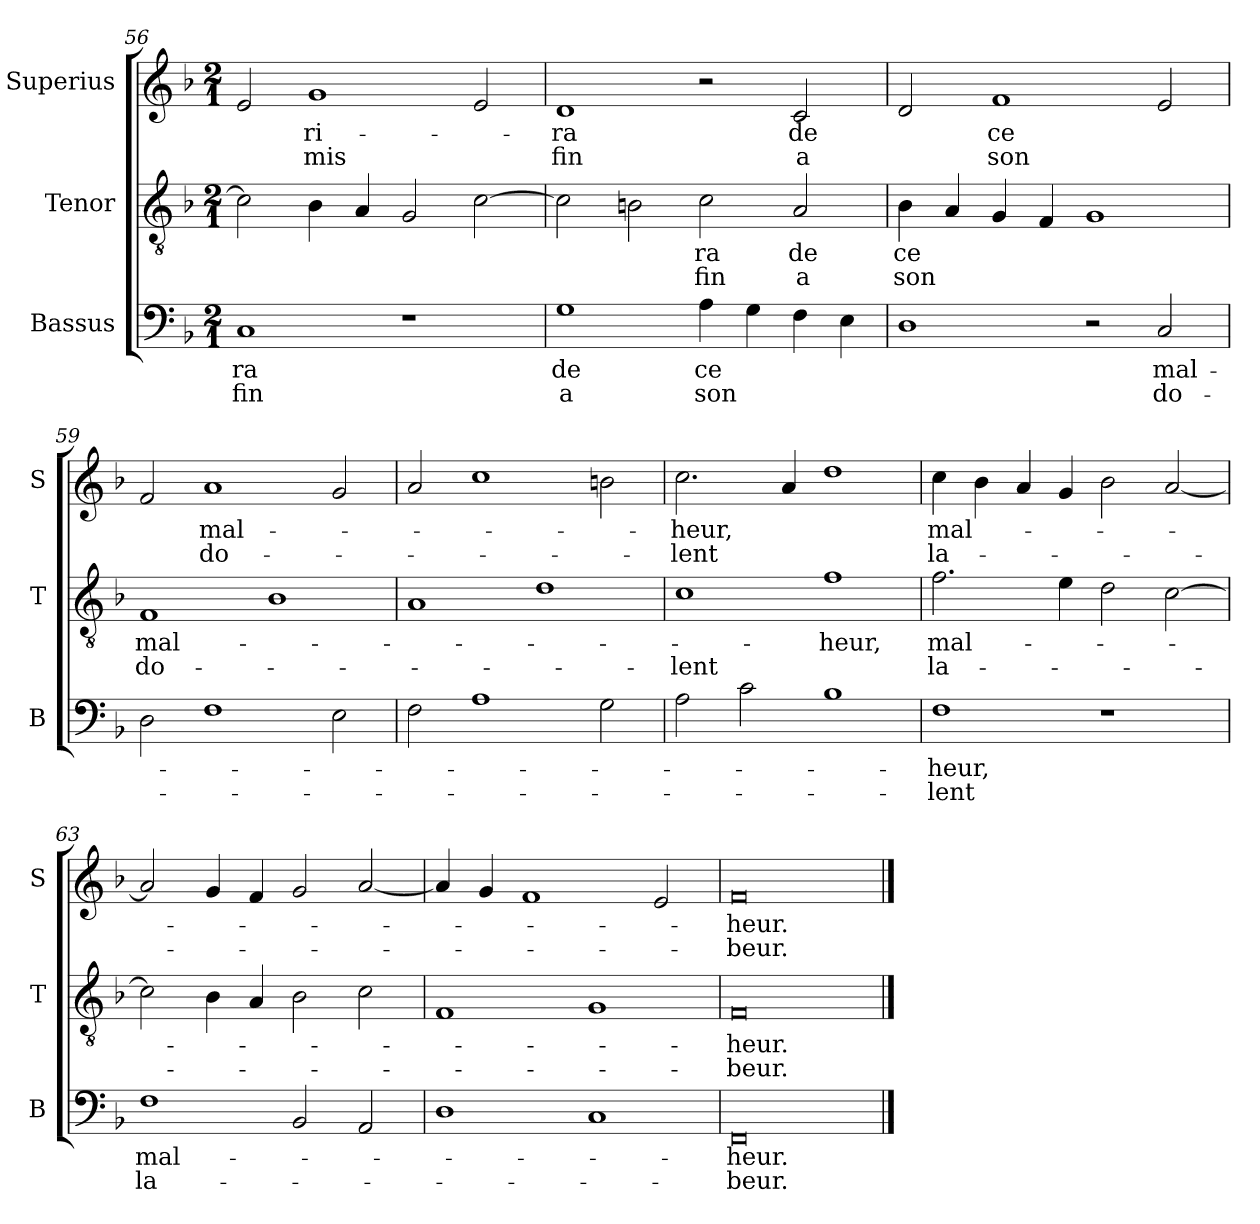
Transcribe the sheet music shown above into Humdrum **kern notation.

**kern	**text	**text	**kern	**text	**text	**kern	**text	**text
*part3	*part3	*part3	*part2	*part2	*part2	*part1	*part1	*part1
*staff3	*staff3	*staff3	*staff2	*staff2	*staff2	*staff1	*staff1	*staff1
*I"Bassus	*	*	*I"Tenor	*	*	*I"Superius	*	*
*I'B	*	*	*I'T	*	*	*I'S	*	*
*clefF4	*	*	*clefGv2	*	*	*clefG2	*	*
*k[b-]	*	*	*k[b-]	*	*	*k[b-]	*	*
*F:	*	*	*F:	*	*	*F:	*	*
*M2/1	*	*	*M2/1	*	*	*M2/1	*	*
=56	=56	=56	=56	=56	=56	=56	=56	=56
!	!LO:LY:i	!LO:LY:i	!	!	!	!	!	!
1C	-ra	fin	2c]	.	.	2e	.	.
!	!	!	!	!	!	!	!LO:LY:i	!LO:LY:i
.	.	.	4B-	.	.	1g	-ri-	mis
.	.	.	4A	.	.	.	.	.
1r	.	.	2G	.	.	.	.	.
.	.	.	[2c	.	.	2e	.	.
=57	=57	=57	=57	=57	=57	=57	=57	=57
!	!LO:LY:i	!LO:LY:i	!	!	!	!	!LO:LY:i	!LO:LY:i
1G	de	a	2c]	.	.	1d	-ra	fin
.	.	.	2Bn	.	.	.	.	.
!	!LO:LY:i	!LO:LY:i	!	!LO:LY:i	!LO:LY:i	!	!	!
4A	ce	son	2c	-ra	fin	2r	.	.
4G	.	.	.	.	.	.	.	.
!	!	!	!	!LO:LY:i	!LO:LY:i	!	!LO:LY:i	!LO:LY:i
4F	.	.	2A	de	a	2c	de	a
4E	.	.	.	.	.	.	.	.
=58	=58	=58	=58	=58	=58	=58	=58	=58
!	!	!	!	!LO:LY:i	!LO:LY:i	!	!	!
1D	.	.	4B-	ce	son	2d	.	.
.	.	.	4A	.	.	.	.	.
!	!	!	!	!	!	!	!LO:LY:i	!LO:LY:i
.	.	.	4G	.	.	1f	ce	son
.	.	.	4F	.	.	.	.	.
2r	.	.	1G	.	.	.	.	.
!	!LO:LY:i	!LO:LY:i	!	!	!	!	!	!
2C	mal-	do-	.	.	.	2e	.	.
=59	=59	=59	=59	=59	=59	=59	=59	=59
!	!	!	!	!LO:LY:i	!LO:LY:i	!	!	!
2D	.	.	1F	mal-	do-	2f	.	.
!	!	!	!	!	!	!	!LO:LY:i	!LO:LY:i
1F	.	.	.	.	.	1a	mal-	do-
.	.	.	1B-	.	.	.	.	.
2E	.	.	.	.	.	2g	.	.
=60	=60	=60	=60	=60	=60	=60	=60	=60
2F	.	.	1A	.	.	2a	.	.
1A	.	.	.	.	.	1cc	.	.
.	.	.	1d	.	.	.	.	.
2G	.	.	.	.	.	2bn	.	.
=61	=61	=61	=61	=61	=61	=61	=61	=61
!	!	!	!	!	!LO:LY:i	!	!LO:LY:i	!LO:LY:i
2A	.	.	1c	.	-lent	2.cc	-heur,	-lent
2c	.	.	.	.	.	.	.	.
.	.	.	.	.	.	4a	.	.
!	!	!	!	!LO:LY:i	!	!	!	!
1B-	.	.	1f	-heur,	.	1dd	.	.
=62	=62	=62	=62	=62	=62	=62	=62	=62
!	!LO:LY:i	!LO:LY:i	!	!LO:LY:i	!LO:LY:i	!	!LO:LY:i	!LO:LY:i
1F	-heur,	-lent	2.f	mal-	la-	4cc	mal-	la-
.	.	.	.	.	.	4b-	.	.
.	.	.	.	.	.	4a	.	.
.	.	.	4e	.	.	4g	.	.
1r	.	.	2d	.	.	2b-	.	.
.	.	.	[2c	.	.	[2a	.	.
=63	=63	=63	=63	=63	=63	=63	=63	=63
!	!LO:LY:i	!LO:LY:i	!	!	!	!	!	!
1F	mal-	la-	2c]	.	.	2a]	.	.
.	.	.	4B-	.	.	4g	.	.
.	.	.	4A	.	.	4f	.	.
2BB-	.	.	2B-	.	.	2g	.	.
2AA	.	.	2c	.	.	[2a	.	.
=64	=64	=64	=64	=64	=64	=64	=64	=64
1D	.	.	1F	.	.	4a]	.	.
.	.	.	.	.	.	4g	.	.
.	.	.	.	.	.	1f	.	.
1C	.	.	1G	.	.	.	.	.
.	.	.	.	.	.	2e	.	.
=65	=65	=65	=65	=65	=65	=65	=65	=65
!	!LO:LY:i	!LO:LY:i	!	!LO:LY:i	!LO:LY:i	!	!LO:LY:i	!LO:LY:i
0FF	-heur.	-beur.	0F	-heur.	-beur.	0f	-heur.	-beur.
==	==	==	==	==	==	==	==	==
*-	*-	*-	*-	*-	*-	*-	*-	*-
